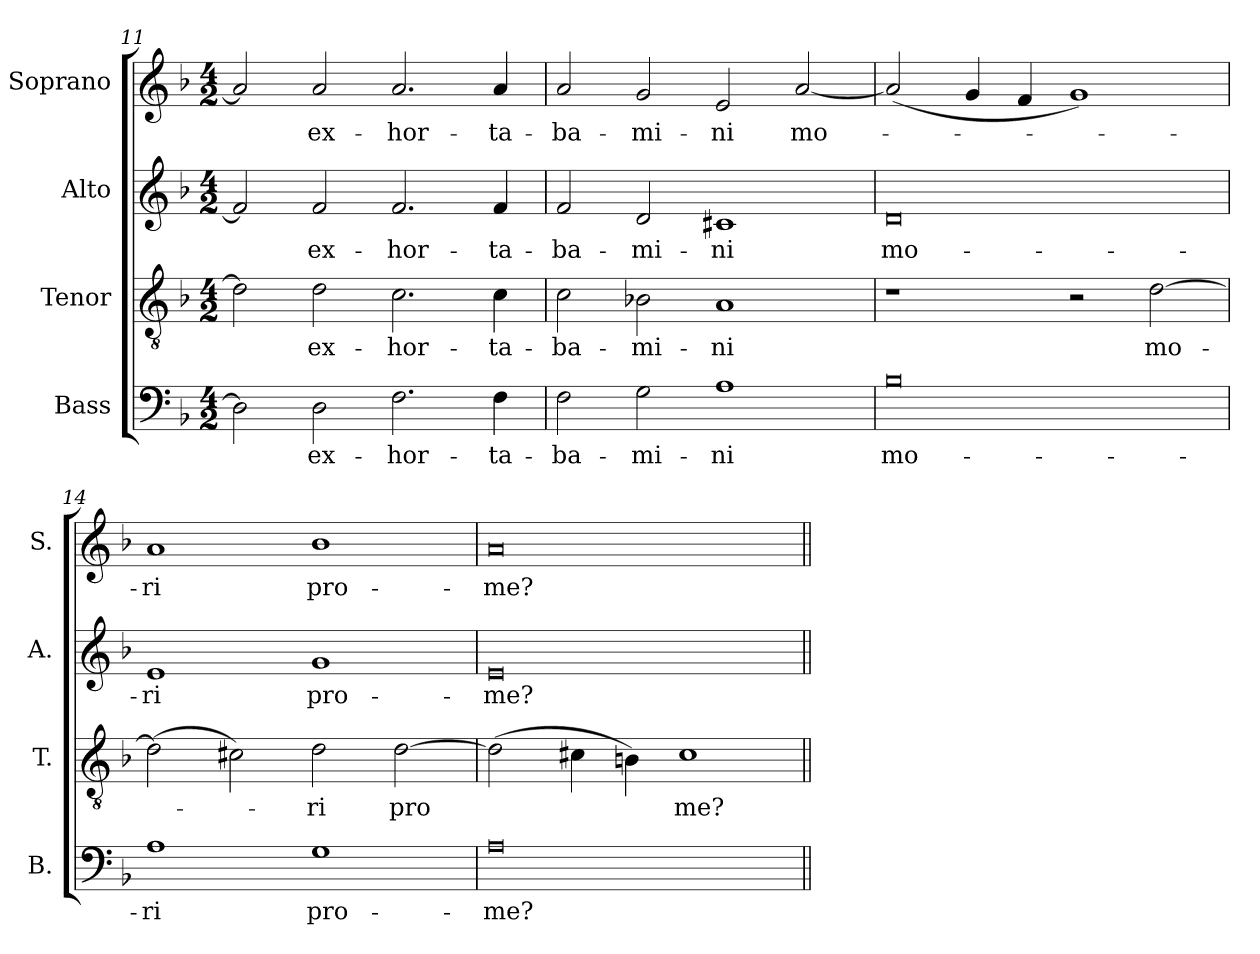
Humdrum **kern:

**kern	**text	**kern	**text	**kern	**text	**kern	**text
*part4	*part4	*part3	*part3	*part2	*part2	*part1	*part1
*staff4	*staff4	*staff3	*staff3	*staff2	*staff2	*staff1	*staff1
*I"Bass	*	*I"Tenor	*	*I"Alto	*	*I"Soprano	*
*I'B.	*	*I'T.	*	*I'A.	*	*I'S.	*
*clefF4	*	*clefGv2	*	*clefG2	*	*clefG2	*
*	*	*ITrd7c12	*	*	*	*	*
*k[b-]	*	*k[b-]	*	*k[b-]	*	*k[b-]	*
*F:	*	*F:	*	*F:	*	*F:	*
*M4/2	*	*M4/2	*	*M4/2	*	*M4/2	*
=11	=11	=11	=11	=11	=11	=11	=11
2Di\]	.	2Di\]	.	2fi/]	.	2ai/]	.
!	!LO:LY:b:color=#000000	!	!	!	!	!	!
!	!	!	!LO:LY:b:color=#000000	!	!	!	!
!	!	!	!	!	!LO:LY:b:color=#000000	!	!
!	!	!	!	!	!	!	!LO:LY:b:color=#000000
2Di\	ex-	2Di\	ex-	2fi/	ex-	2ai/	ex-
!	!LO:LY:b:color=#000000	!	!	!	!	!	!
!	!	!	!LO:LY:b:color=#000000	!	!	!	!
!	!	!	!	!	!LO:LY:b:color=#000000	!	!
!	!	!	!	!	!	!	!LO:LY:b:color=#000000
2.Fi\	-hor-	2.Ci\	-hor-	2.fi/	-hor-	2.ai/	-hor-
!	!LO:LY:b:color=#000000	!	!	!	!	!	!
!	!	!	!LO:LY:b:color=#000000	!	!	!	!
!	!	!	!	!	!LO:LY:b:color=#000000	!	!
!	!	!	!	!	!	!	!LO:LY:b:color=#000000
4Fi\	-ta-	4Ci\	-ta-	4fi/	-ta-	4ai/	-ta-
=12	=12	=12	=12	=12	=12	=12	=12
!	!LO:LY:b:color=#000000	!	!	!	!	!	!
!	!	!	!LO:LY:b:color=#000000	!	!	!	!
!	!	!	!	!	!LO:LY:b:color=#000000	!	!
!	!	!	!	!	!	!	!LO:LY:b:color=#000000
2Fi\	-ba-	2Ci\	-ba-	2fi/	-ba-	2ai/	-ba-
!	!LO:LY:b:color=#000000	!	!	!	!	!	!
!	!	!	!LO:LY:b:color=#000000	!	!	!	!
!	!	!	!	!	!LO:LY:b:color=#000000	!	!
!	!	!	!	!	!	!	!LO:LY:b:color=#000000
2Gi\	-mi-	2BB-Xi\	-mi-	2di/	-mi-	2gi/	-mi-
!	!LO:LY:b:color=#000000	!	!	!	!	!	!
!	!	!	!LO:LY:b:color=#000000	!	!	!	!
!	!	!	!	!	!LO:LY:b:color=#000000	!	!
!	!	!	!	!	!	!	!LO:LY:b:color=#000000
1Ai	-ni	1AAi	-ni	1c#Xi	-ni	2ei/	-ni
!	!	!	!	!	!	!	!LO:LY:b:color=#000000
.	.	.	.	.	.	[2ai/	mo-
=13	=13	=13	=13	=13	=13	=13	=13
!	!LO:LY:b:color=#000000	!	!	!	!	!	!
!	!	!	!	!	!LO:LY:b:color=#000000	!	!
0B-i	mo-	1r	.	0di	mo-	(2ai/]	.
.	.	.	.	.	.	4gi/	.
.	.	.	.	.	.	4fi/	.
.	.	2r	.	.	.	1gi)	.
!	!	!	!LO:LY:b:color=#000000	!	!	!	!
.	.	[2Di\	mo-	.	.	.	.
=14	=14	=14	=14	=14	=14	=14	=14
!	!LO:LY:b:color=#000000	!	!	!	!	!	!
!	!	!	!	!	!LO:LY:b:color=#000000	!	!
!	!	!	!	!	!	!	!LO:LY:b:color=#000000
1Ai	-ri	(2Di\]	.	1ei	-ri	1ai	-ri
.	.	2C#Xi\)	.	.	.	.	.
!	!LO:LY:b:color=#000000	!	!	!	!	!	!
!	!	!	!LO:LY:b:color=#000000	!	!	!	!
!	!	!	!	!	!LO:LY:b:color=#000000	!	!
!	!	!	!	!	!	!	!LO:LY:b:color=#000000
1Gi	pro-	2Di\	-ri	1gi	pro-	1b-i	pro-
!	!	!	!LO:LY:b:color=#000000	!	!	!	!
.	.	[2Di\	pro	.	.	.	.
=15	=15	=15	=15	=15	=15	=15	=15
!	!LO:LY:b:color=#000000	!	!	!	!	!	!
!	!	!	!	!	!LO:LY:b:color=#000000	!	!
!	!	!	!	!	!	!	!LO:LY:b:color=#000000
0Ai	-me?	(2Di\]	.	0ei	-me?	0ai	-me?
.	.	4C#Xi\	.	.	.	.	.
.	.	4BBni\)	.	.	.	.	.
!	!	!	!LO:LY:b:color=#000000	!	!	!	!
.	.	1C#i	me?	.	.	.	.
=||	=||	=||	=||	=||	=||	=||	=||
*-	*-	*-	*-	*-	*-	*-	*-
